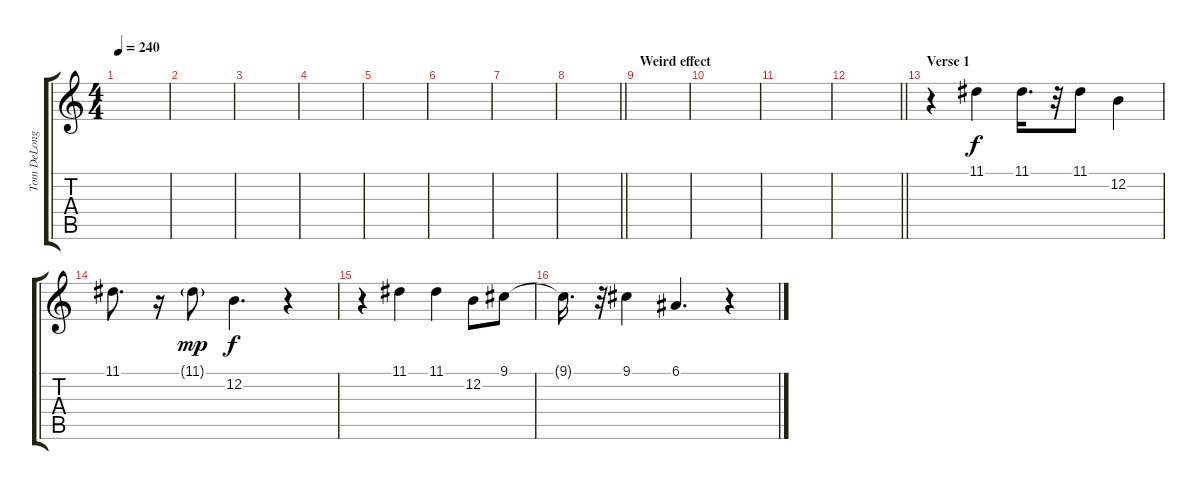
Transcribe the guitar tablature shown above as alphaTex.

\track ("Tom DeLonge - Vocal" "Tom DeLong") {instrument tenorsax}
\staff {score tabs}
\tuning (E4 B3 G3 D3 A2 E2) {hide}
\ts (4 4)
\tempo 240
\clef g2
\ks c
|
|
|
|
|
|
|
\barLineRight lightlight
|
\section ("" "Weird effect")
|
|
|
\barLineRight lightlight
|
\section ("" "Verse 1")
r.4 11.1.4 11.1.16{d} r.32 11.1.8 12.2.4 |
11.1.8{d} r.16 11.1{g}.8{dy mp} 12.2.4{d dy f} r.4 |
r.4 11.1.4 11.1.4 12.2.8 9.1.8 |
9.1{t}.16{d} r.32 9.1.4 6.1.4{d} r.4
